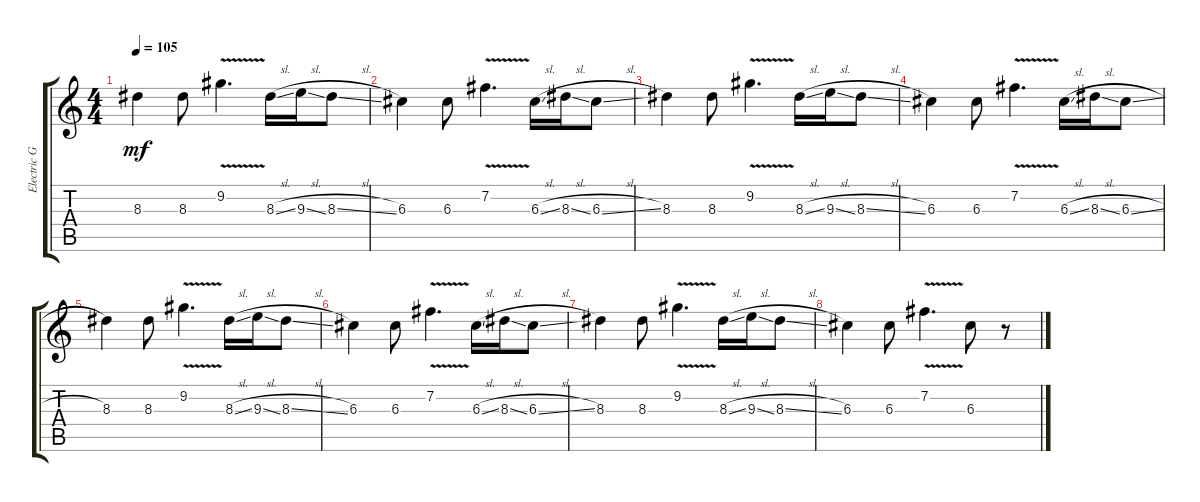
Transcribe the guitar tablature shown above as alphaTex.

\track ("Electric Guitar" "Electric G") {instrument overdrivenguitar}
\staff {score tabs}
\tuning (E4 B3 G3 D3 A2 E2) {hide}
\ts (4 4)
\tempo 105
\clef g2
\ks c
8.3.4{dy mf} 8.3.8 9.2{v}.4{d} 8.3{sl}.16 9.3{sl}.16 8.3{sl}.8 |
6.3.4 6.3.8 7.2{v}.4{d} 6.3{sl}.16 8.3{sl}.16 6.3{sl}.8 |
8.3.4 8.3.8 9.2{v}.4{d} 8.3{sl}.16 9.3{sl}.16 8.3{sl}.8 |
6.3.4 6.3.8 7.2{v}.4{d} 6.3{sl}.16 8.3{sl}.16 6.3{sl}.8 |
8.3.4 8.3.8 9.2{v}.4{d} 8.3{sl}.16 9.3{sl}.16 8.3{sl}.8 |
6.3.4 6.3.8 7.2{v}.4{d} 6.3{sl}.16 8.3{sl}.16 6.3{sl}.8 |
8.3.4 8.3.8 9.2{v}.4{d} 8.3{sl}.16 9.3{sl}.16 8.3{sl}.8 |
6.3.4 6.3.8 7.2{v}.4{d} 6.3.8 r.8
